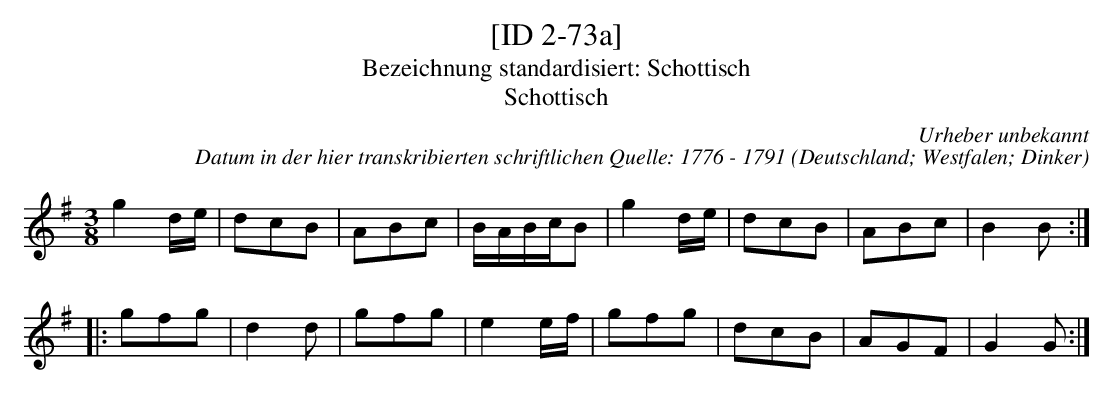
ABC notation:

X:1
T:[ID 2-73a]
T:Bezeichnung standardisiert: Schottisch
T:Schottisch
C:Urheber unbekannt
C:Datum in der hier transkribierten schriftlichen Quelle: 1776 - 1791
O:Deutschland; Westfalen; Dinker
L:1/16
M:3/8
K:G
g4de | d2c2B2 | A2B2c2 | BABcB2 | g4de | d2c2B2 | A2B2c2 | B4B2 ::
g2f2g2 | d4d2 | g2f2g2 | e4ef | g2f2g2 | d2c2B2 | A2G2F2 | G4G2 :|
